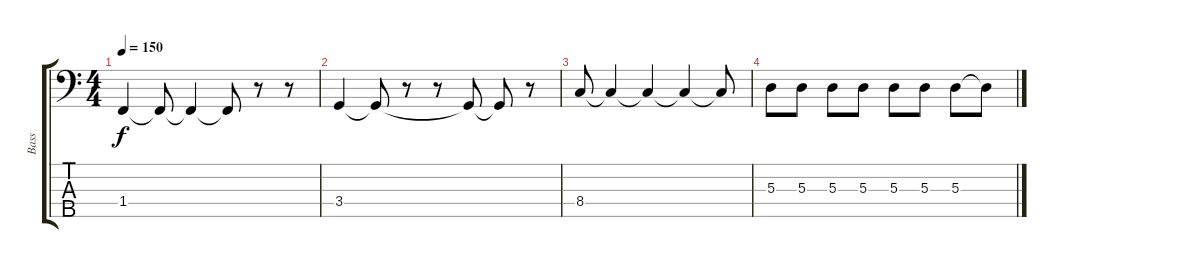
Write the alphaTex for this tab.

\track ("Bass" "Bass") {instrument electricbassfinger}
\staff {score tabs}
\tuning (G2 D2 A1 E1 B0) {hide}
\ts (4 4)
\tempo 150
\clef f4
\ks c
1.4{t}.4{dy f} 1.4{t}.8 1.4{t}.4 1.4{t}.8 r.8 r.8 |
3.4.4 3.4{t}.8 r.8 r.8 3.4{t}.8 3.4{t}.8 r.8 |
8.4.8 8.4{t}.4 8.4{t}.4 8.4{t}.4 8.4{t}.8 |
5.3.8 5.3.8 5.3.8 5.3.8 5.3.8 5.3.8 5.3.8 5.3{t}.8
